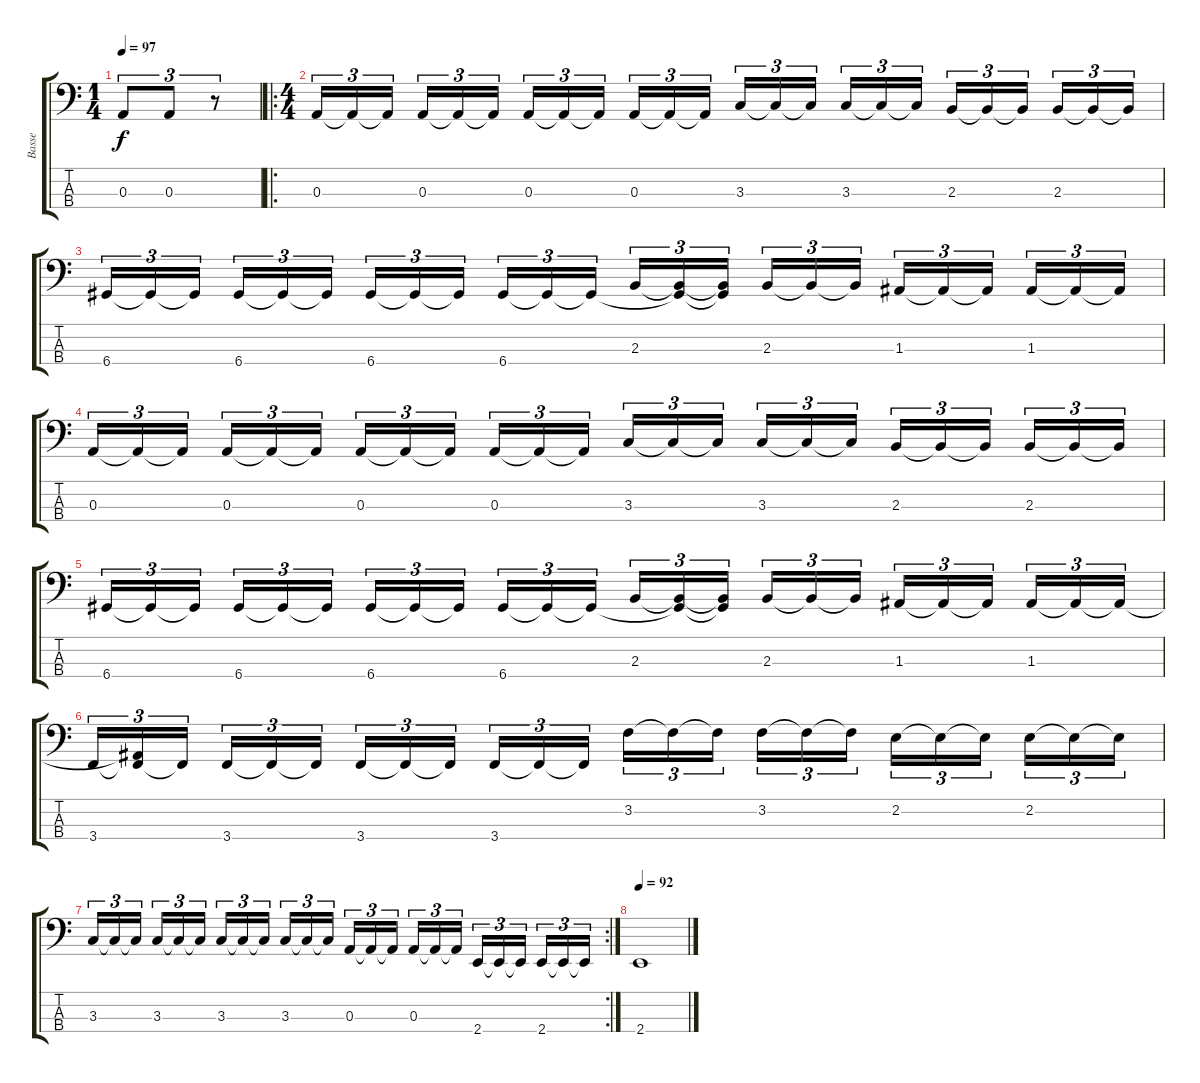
\track ("Basse" "Basse") {instrument electricbassfinger}
\staff {score tabs}
\tuning (G2 D2 A1 D1) {hide}
\ts (1 4)
\tempo 97
\clef f4
\ks c
0.3.8{tu (3 2) dy f} 0.3.8{tu (3 2)} r.8{tu (3 2)} |
\ro
\ts (4 4)
0.3.16{tu (3 2)} 0.3{t}.16{tu (3 2)} 0.3{t}.16{tu (3 2)} 0.3.16{tu (3 2)} 0.3{t}.16{tu (3 2)} 0.3{t}.16{tu (3 2)} 0.3.16{tu (3 2)} 0.3{t}.16{tu (3 2)} 0.3{t}.16{tu (3 2)} 0.3.16{tu (3 2)} 0.3{t}.16{tu (3 2)} 0.3{t}.16{tu (3 2)} 3.3.16{tu (3 2)} 3.3{t}.16{tu (3 2)} 3.3{t}.16{tu (3 2)} 3.3.16{tu (3 2)} 3.3{t}.16{tu (3 2)} 3.3{t}.16{tu (3 2)} 2.3.16{tu (3 2)} 2.3{t}.16{tu (3 2)} 2.3{t}.16{tu (3 2)} 2.3.16{tu (3 2)} 2.3{t}.16{tu (3 2)} 2.3{t}.16{tu (3 2)} |
6.4.16{tu (3 2)} 6.4{t}.16{tu (3 2)} 6.4{t}.16{tu (3 2)} 6.4.16{tu (3 2)} 6.4{t}.16{tu (3 2)} 6.4{t}.16{tu (3 2)} 6.4.16{tu (3 2)} 6.4{t}.16{tu (3 2)} 6.4{t}.16{tu (3 2)} 6.4.16{tu (3 2)} 6.4{t}.16{tu (3 2)} 6.4{t}.16{tu (3 2)} 2.3.16{tu (3 2)} (2.3{t} 6.4{t}).16{tu (3 2)} (2.3{t} 6.4{t}).16{tu (3 2)} 2.3.16{tu (3 2)} 2.3{t}.16{tu (3 2)} 2.3{t}.16{tu (3 2)} 1.3.16{tu (3 2)} 1.3{t}.16{tu (3 2)} 1.3{t}.16{tu (3 2)} 1.3.16{tu (3 2)} 1.3{t}.16{tu (3 2)} 1.3{t}.16{tu (3 2)} |
0.3.16{tu (3 2)} 0.3{t}.16{tu (3 2)} 0.3{t}.16{tu (3 2)} 0.3.16{tu (3 2)} 0.3{t}.16{tu (3 2)} 0.3{t}.16{tu (3 2)} 0.3.16{tu (3 2)} 0.3{t}.16{tu (3 2)} 0.3{t}.16{tu (3 2)} 0.3.16{tu (3 2)} 0.3{t}.16{tu (3 2)} 0.3{t}.16{tu (3 2)} 3.3.16{tu (3 2)} 3.3{t}.16{tu (3 2)} 3.3{t}.16{tu (3 2)} 3.3.16{tu (3 2)} 3.3{t}.16{tu (3 2)} 3.3{t}.16{tu (3 2)} 2.3.16{tu (3 2)} 2.3{t}.16{tu (3 2)} 2.3{t}.16{tu (3 2)} 2.3.16{tu (3 2)} 2.3{t}.16{tu (3 2)} 2.3{t}.16{tu (3 2)} |
6.4.16{tu (3 2)} 6.4{t}.16{tu (3 2)} 6.4{t}.16{tu (3 2)} 6.4.16{tu (3 2)} 6.4{t}.16{tu (3 2)} 6.4{t}.16{tu (3 2)} 6.4.16{tu (3 2)} 6.4{t}.16{tu (3 2)} 6.4{t}.16{tu (3 2)} 6.4.16{tu (3 2)} 6.4{t}.16{tu (3 2)} 6.4{t}.16{tu (3 2)} 2.3.16{tu (3 2)} (2.3{t} 6.4{t}).16{tu (3 2)} (2.3{t} 6.4{t}).16{tu (3 2)} 2.3.16{tu (3 2)} 2.3{t}.16{tu (3 2)} 2.3{t}.16{tu (3 2)} 1.3.16{tu (3 2)} 1.3{t}.16{tu (3 2)} 1.3{t}.16{tu (3 2)} 1.3.16{tu (3 2)} 1.3{t}.16{tu (3 2)} 1.3{t}.16{tu (3 2)} |
3.4.16{tu (3 2)} (1.3{t} 3.4{t}).16{tu (3 2)} 3.4{t}.16{tu (3 2)} 3.4.16{tu (3 2)} 3.4{t}.16{tu (3 2)} 3.4{t}.16{tu (3 2)} 3.4.16{tu (3 2)} 3.4{t}.16{tu (3 2)} 3.4{t}.16{tu (3 2)} 3.4.16{tu (3 2)} 3.4{t}.16{tu (3 2)} 3.4{t}.16{tu (3 2)} 3.2.16{tu (3 2)} 3.2{t}.16{tu (3 2)} 3.2{t}.16{tu (3 2)} 3.2.16{tu (3 2)} 3.2{t}.16{tu (3 2)} 3.2{t}.16{tu (3 2)} 2.2.16{tu (3 2)} 2.2{t}.16{tu (3 2)} 2.2{t}.16{tu (3 2)} 2.2.16{tu (3 2)} 2.2{t}.16{tu (3 2)} 2.2{t}.16{tu (3 2)} |
\rc 2
3.3.16{tu (3 2)} 3.3{t}.16{tu (3 2)} 3.3{t}.16{tu (3 2)} 3.3.16{tu (3 2)} 3.3{t}.16{tu (3 2)} 3.3{t}.16{tu (3 2)} 3.3.16{tu (3 2)} 3.3{t}.16{tu (3 2)} 3.3{t}.16{tu (3 2)} 3.3.16{tu (3 2)} 3.3{t}.16{tu (3 2)} 3.3{t}.16{tu (3 2)} 0.3.16{tu (3 2)} 0.3{t}.16{tu (3 2)} 0.3{t}.16{tu (3 2)} 0.3.16{tu (3 2)} 0.3{t}.16{tu (3 2)} 0.3{t}.16{tu (3 2)} 2.4.16{tu (3 2)} 2.4{t}.16{tu (3 2)} 2.4{t}.16{tu (3 2)} 2.4.16{tu (3 2)} 2.4{t}.16{tu (3 2)} 2.4{t}.16{tu (3 2)} |
\tempo 92
2.4.1
